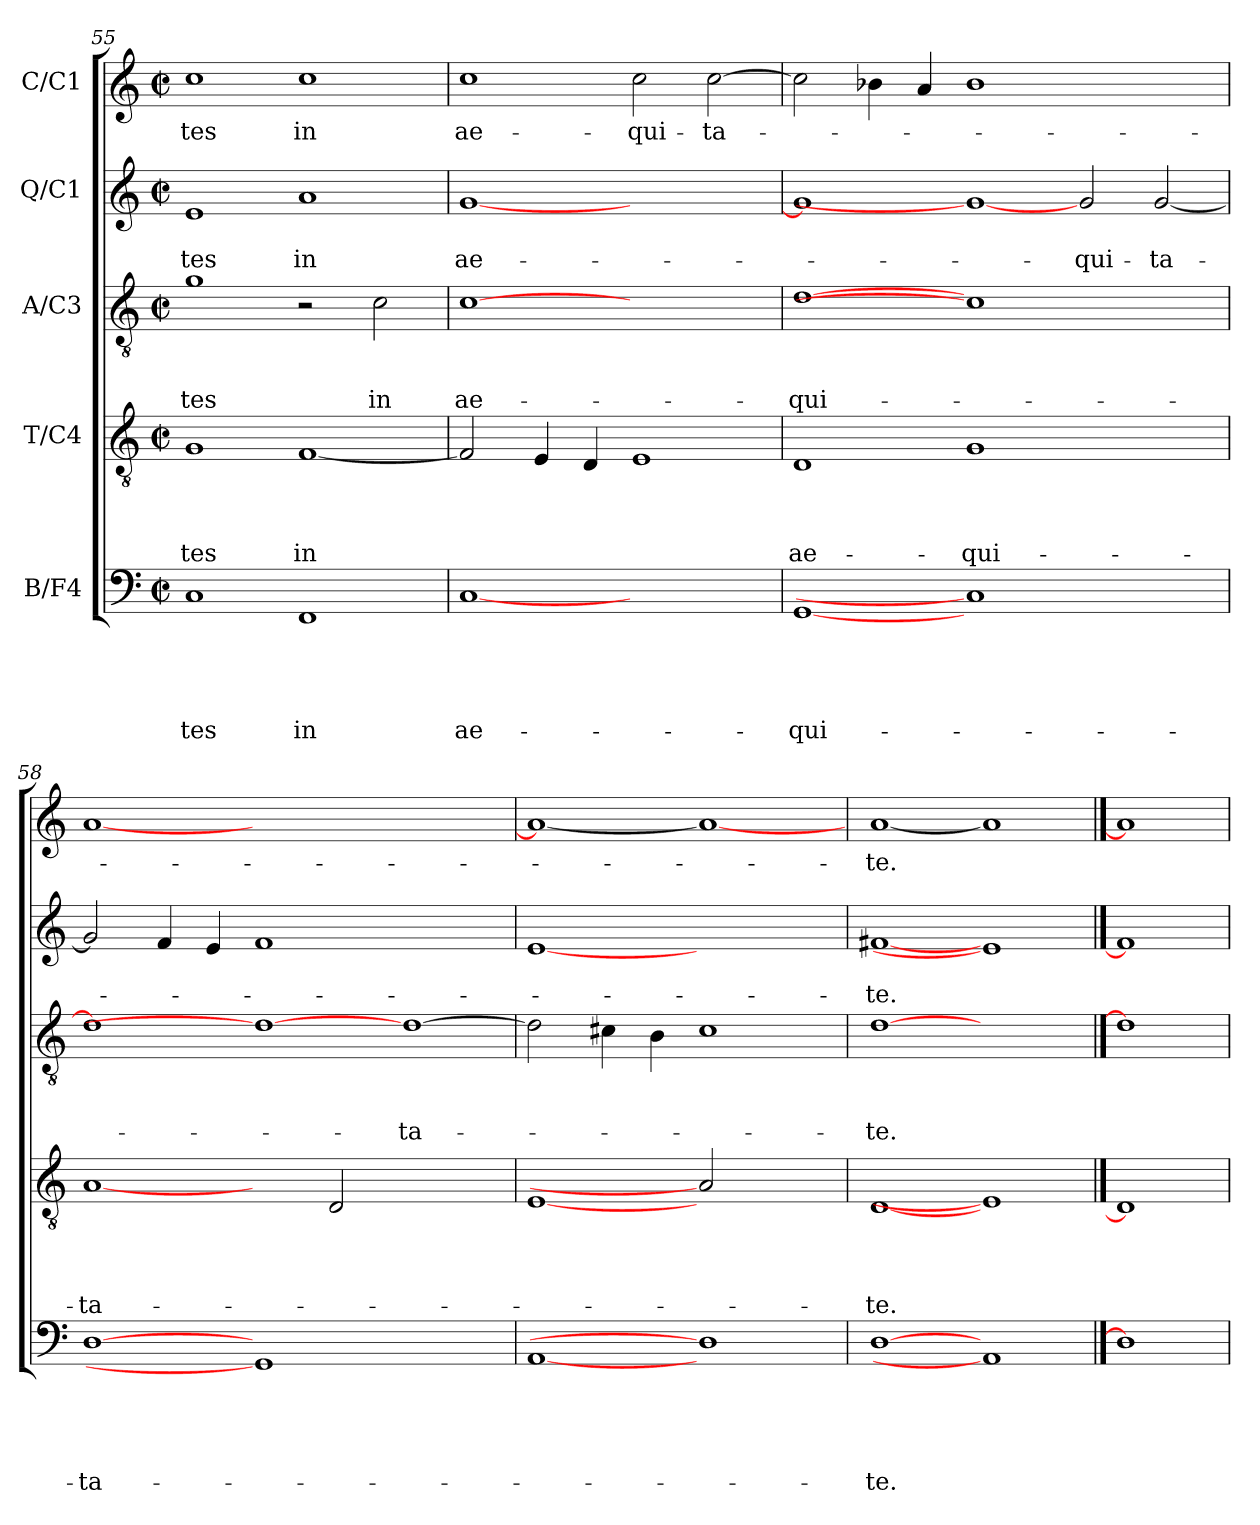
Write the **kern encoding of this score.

**kern	**text	**text	**text	**text	**text	**kern	**text	**text	**text	**text	**kern	**text	**text	**text	**kern	**text	**text	**kern	**text
*part5	*part5	*part5	*part5	*part5	*part5	*part4	*part4	*part4	*part4	*part4	*part3	*part3	*part3	*part3	*part2	*part2	*part2	*part1	*part1
*staff5	*staff5	*staff5	*staff5	*staff5	*staff5	*staff4	*staff4	*staff4	*staff4	*staff4	*staff3	*staff3	*staff3	*staff3	*staff2	*staff2	*staff2	*staff1	*staff1
*I"B/F4	*	*	*	*	*	*I"T/C4	*	*	*	*	*I"A/C3	*	*	*	*I"Q/C1	*	*	*I"C/C1	*
*clefF4	*	*	*	*	*	*clefGv2	*	*	*	*	*clefGv2	*	*	*	*clefG2	*	*	*clefG2	*
*k[]	*	*	*	*	*	*k[]	*	*	*	*	*k[]	*	*	*	*k[]	*	*	*k[]	*
*C:	*	*	*	*	*	*C:	*	*	*	*	*C:	*	*	*	*C:	*	*	*C:	*
*M2/2	*	*	*	*	*	*M2/2	*	*	*	*	*M2/2	*	*	*	*M2/2	*	*	*M2/2	*
*met(c|)	*	*	*	*	*	*met(c|)	*	*	*	*	*met(c|)	*	*	*	*met(c|)	*	*	*met(c|)	*
=55	=55	=55	=55	=55	=55	=55	=55	=55	=55	=55	=55	=55	=55	=55	=55	=55	=55	=55	=55
!	!	!	!	!	!LO:LY:b	!	!	!	!	!LO:LY:b	!	!	!	!LO:LY:b	!	!	!LO:LY:b	!	!LO:LY:b
1C	.	.	.	.	-tes	1G	.	.	.	-tes	1g	.	.	-tes	1e	.	-tes	1cc	-tes
!	!	!	!	!	!LO:LY:b	!	!	!	!	!LO:LY:b	!	!	!	!	!	!	!LO:LY:b	!	!LO:LY:b
1FF	.	.	.	.	in	[1F	.	.	.	in	2r	.	.	.	1a	.	in	1cc	in
!	!	!	!	!	!	!	!	!	!	!	!	!	!	!LO:LY:b	!	!	!	!	!
.	.	.	.	.	.	.	.	.	.	.	2c\	.	.	in	.	.	.	.	.
=56	=56	=56	=56	=56	=56	=56	=56	=56	=56	=56	=56	=56	=56	=56	=56	=56	=56	=56	=56
!	!	!	!	!	!LO:LY:b	!	!	!	!	!	!	!	!	!LO:LY:b	!	!	!LO:LY:b	!	!LO:LY:b
[1C	.	.	.	.	ae-	2F/]	.	.	.	.	[1c	.	.	ae-	[1g	.	ae-	1cc	ae-
.	.	.	.	.	.	4E/	.	.	.	.	.	.	.	.	.	.	.	.	.
.	.	.	.	.	.	4D/	.	.	.	.	.	.	.	.	.	.	.	.	.
!	!	!	!	!	!	!	!	!	!	!	!	!	!	!	!	!	!	!	!LO:LY:b
1ryy	.	.	.	.	.	1E	.	.	.	.	1ryy	.	.	.	1ryy	.	.	2cc\	-qui-
!	!	!	!	!	!	!	!	!	!	!	!	!	!	!	!	!	!	!	!LO:LY:b
.	.	.	.	.	.	.	.	.	.	.	.	.	.	.	.	.	.	[2cc\	-ta-
=57	=57	=57	=57	=57	=57	=57	=57	=57	=57	=57	=57	=57	=57	=57	=57	=57	=57	=57	=57
!	!	!	!	!	!LO:LY:b	!	!	!	!	!LO:LY:b	!	!	!	!LO:LY:b	!	!	!	!	!
[1GG	.	.	.	.	-qui-	1D	.	.	.	ae-	[1d	.	.	-qui-	1g]	.	.	2cc\]	.
.	.	.	.	.	.	.	.	.	.	.	.	.	.	.	.	.	.	4b-X\	.
.	.	.	.	.	.	.	.	.	.	.	.	.	.	.	.	.	.	4a/	.
!	!	!	!	!	!	!	!	!	!	!LO:LY:b	!	!	!	!	!	!	!	!	!
1C]	.	.	.	.	.	1G	.	.	.	-qui-	1c]	.	.	.	1g_	.	.	1b-	.
!	!	!	!	!	!	!	!	!	!	!	!	!	!	!	!	!	!LO:LY:b	!	!
1ryy	.	.	.	.	.	1ryy	.	.	.	.	1ryy	.	.	.	2g/	.	-qui-	1ryy	.
!	!	!	!	!	!	!	!	!	!	!	!	!	!	!	!	!	!LO:LY:b	!	!
.	.	.	.	.	.	.	.	.	.	.	.	.	.	.	[2g/	.	-ta-	.	.
=58	=58	=58	=58	=58	=58	=58	=58	=58	=58	=58	=58	=58	=58	=58	=58	=58	=58	=58	=58
!	!	!	!	!	!LO:LY:b	!	!	!	!	!LO:LY:b	!	!	!	!	!	!	!	!	!
[1D	.	.	.	.	-ta-	[1A	.	.	.	-ta-	1d]	.	.	.	2g/]	.	.	[1a	.
.	.	.	.	.	.	.	.	.	.	.	.	.	.	.	4f/	.	.	.	.
.	.	.	.	.	.	.	.	.	.	.	.	.	.	.	4e/	.	.	.	.
1GG]	.	.	.	.	.	2ryy	.	.	.	.	1d_	.	.	.	1f	.	.	0ryy	.
.	.	.	.	.	.	2D/	.	.	.	.	.	.	.	.	.	.	.	.	.
!	!	!	!	!	!	!	!	!	!	!	!	!	!	!LO:LY:b	!	!	!	!	!
1ryy	.	.	.	.	.	1ryy	.	.	.	.	[1d	.	.	-ta-	1ryy	.	.	.	.
=59	=59	=59	=59	=59	=59	=59	=59	=59	=59	=59	=59	=59	=59	=59	=59	=59	=59	=59	=59
[1AA	.	.	.	.	.	[1E	.	.	.	.	2d\]	.	.	.	[1e	.	.	1a_	.
.	.	.	.	.	.	.	.	.	.	.	4c#X\	.	.	.	.	.	.	.	.
.	.	.	.	.	.	.	.	.	.	.	4B\	.	.	.	.	.	.	.	.
1D]	.	.	.	.	.	2A]	.	.	.	.	1c#	.	.	.	1ryy	.	.	1a_	.
.	.	.	.	.	.	2ryy	.	.	.	.	.	.	.	.	.	.	.	.	.
=60	=60	=60	=60	=60	=60	=60	=60	=60	=60	=60	=60	=60	=60	=60	=60	=60	=60	=60	=60
!	!	!	!	!	!LO:LY:b	!	!	!	!	!LO:LY:b	!	!	!	!LO:LY:b	!	!	!LO:LY:b	!	!LO:LY:b
[1D	.	.	.	.	-te.	[1D	.	.	.	-te.	[1d	.	.	-te.	[1f#X	.	-te.	[1a	-te.
1AA]	.	.	.	.	.	1E]	.	.	.	.	1ryy	.	.	.	1e]	.	.	1a]	.
==61	==61	==61	==61	==61	==61	==61	==61	==61	==61	==61	==61	==61	==61	==61	==61	==61	==61	==61	==61
1D]	.	.	.	.	.	1D]	.	.	.	.	1d]	.	.	.	1f#]	.	.	1a]	.
=	=	=	=	=	=	=	=	=	=	=	=	=	=	=	=	=	=	=	=
*-	*-	*-	*-	*-	*-	*-	*-	*-	*-	*-	*-	*-	*-	*-	*-	*-	*-	*-	*-
